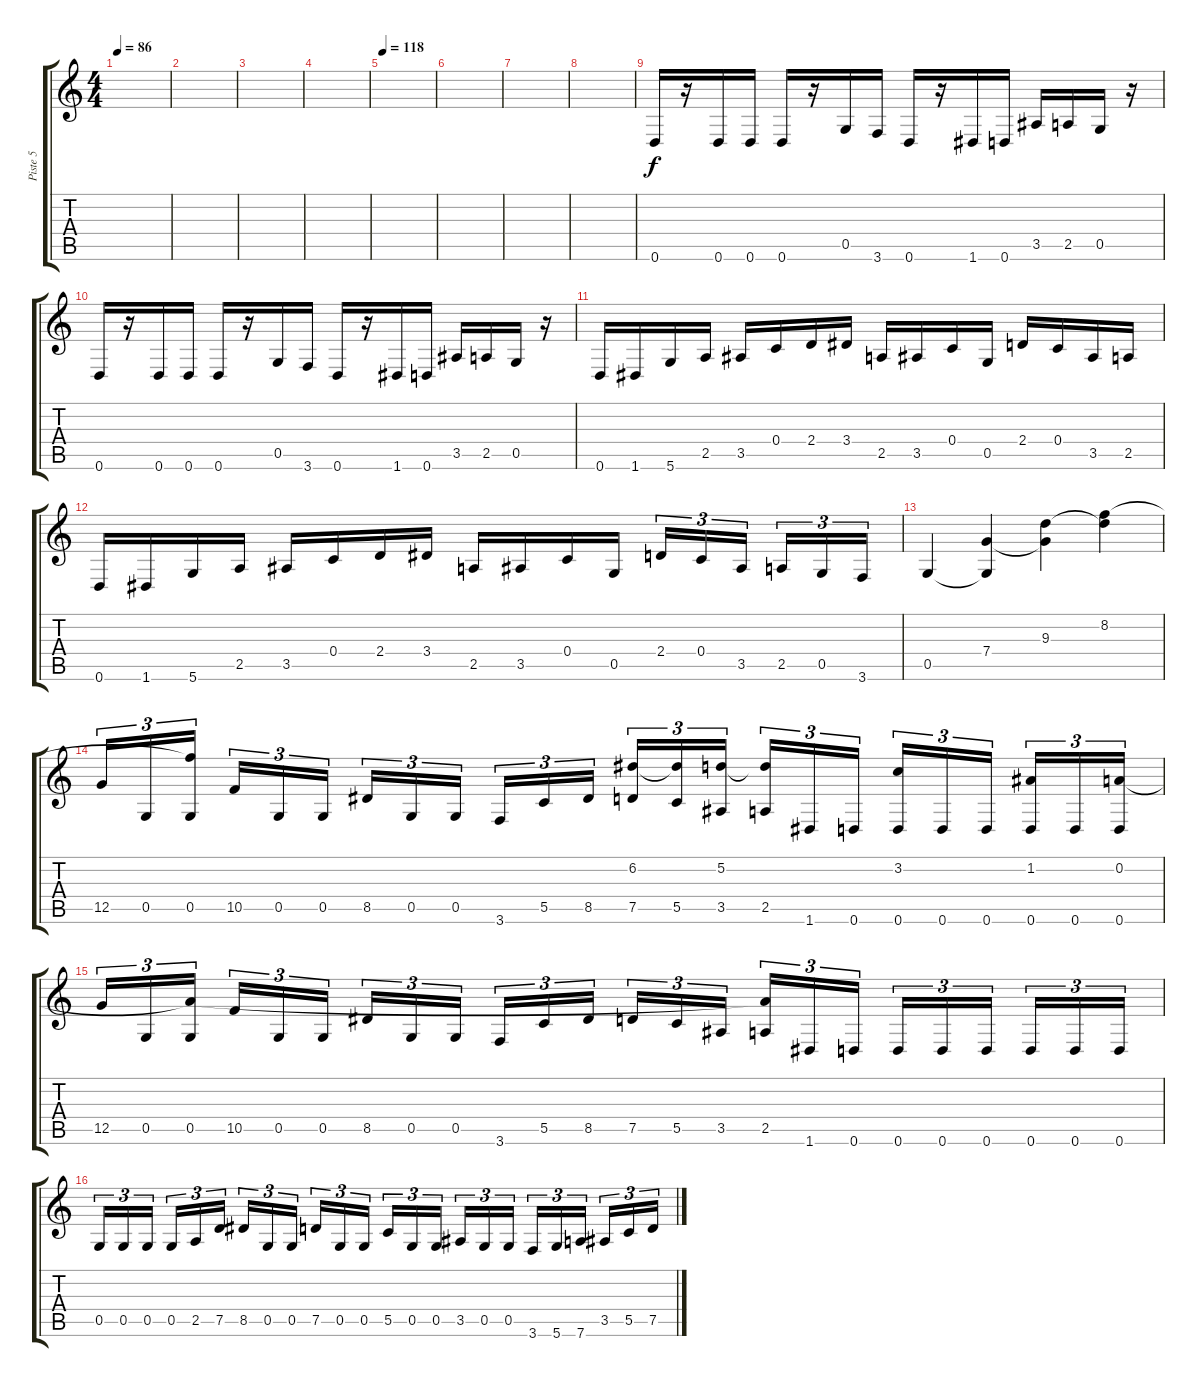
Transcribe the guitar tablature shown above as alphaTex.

\track ("Piste 5" "Piste 5") {instrument distortionguitar}
\staff {score tabs}
\tuning (D4 A3 F3 C3 G2 D2) {hide}
\ts (4 4)
\tempo 86
\clef g2
\ks c
|
|
|
|
\tempo 118
|
|
|
|
0.6.16 r.16 0.6.16 0.6.16 0.6.16 r.16 0.5.16 3.6.16 0.6.16 r.16 1.6.16 0.6.16 3.5.16 2.5.16 0.5.16 r.16 |
0.6.16 r.16 0.6.16 0.6.16 0.6.16 r.16 0.5.16 3.6.16 0.6.16 r.16 1.6.16 0.6.16 3.5.16 2.5.16 0.5.16 r.16 |
0.6.16 1.6.16 5.6.16 2.5.16 3.5.16 0.4.16 2.4.16 3.4.16 2.5.16 3.5.16 0.4.16 0.5.16 2.4.16 0.4.16 3.5.16 2.5.16 |
0.6.16 1.6.16 5.6.16 2.5.16 3.5.16 0.4.16 2.4.16 3.4.16 2.5.16 3.5.16 0.4.16 0.5.16 2.4.16{tu (3 2)} 0.4.16{tu (3 2)} 3.5.16{tu (3 2)} 2.5.16{tu (3 2)} 0.5.16{tu (3 2)} 3.6.16{tu (3 2)} |
0.5.4 (7.4 0.5{t}).4 (9.3 7.4{t}).4 (8.2 9.3{t}).4 |
12.5.16{tu (3 2)} 0.5.16{tu (3 2)} (8.2{t} 0.5).16{tu (3 2)} 10.5.16{tu (3 2)} 0.5.16{tu (3 2)} 0.5.16{tu (3 2)} 8.5.16{tu (3 2)} 0.5.16{tu (3 2)} 0.5.16{tu (3 2)} 3.6.16{tu (3 2)} 5.5.16{tu (3 2)} 8.5.16{tu (3 2)} (6.2 7.5).16{tu (3 2)} (6.2{t} 5.5).16{tu (3 2)} (5.2 3.5).16{tu (3 2)} (5.2{t} 2.5).16{tu (3 2)} 1.6.16{tu (3 2)} 0.6.16{tu (3 2)} (3.2 0.6).16{tu (3 2)} 0.6.16{tu (3 2)} 0.6.16{tu (3 2)} (1.2 0.6).16{tu (3 2)} 0.6.16{tu (3 2)} (0.2 0.6).16{tu (3 2)} |
12.5.16{tu (3 2)} 0.5.16{tu (3 2)} (0.2{t} 0.5).16{tu (3 2)} 10.5.16{tu (3 2)} 0.5.16{tu (3 2)} 0.5.16{tu (3 2)} 8.5.16{tu (3 2)} 0.5.16{tu (3 2)} 0.5.16{tu (3 2)} 3.6.16{tu (3 2)} 5.5.16{tu (3 2)} 8.5.16{tu (3 2)} 7.5.16{tu (3 2)} 5.5.16{tu (3 2)} 3.5.16{tu (3 2)} (0.2{t} 2.5).16{tu (3 2)} 1.6.16{tu (3 2)} 0.6.16{tu (3 2)} 0.6.16{tu (3 2)} 0.6.16{tu (3 2)} 0.6.16{tu (3 2)} 0.6.16{tu (3 2)} 0.6.16{tu (3 2)} 0.6.16{tu (3 2)} |
0.5.16{tu (3 2)} 0.5.16{tu (3 2)} 0.5.16{tu (3 2)} 0.5.16{tu (3 2)} 2.5.16{tu (3 2)} 7.5.16{tu (3 2)} 8.5.16{tu (3 2)} 0.5.16{tu (3 2)} 0.5.16{tu (3 2)} 7.5.16{tu (3 2)} 0.5.16{tu (3 2)} 0.5.16{tu (3 2)} 5.5.16{tu (3 2)} 0.5.16{tu (3 2)} 0.5.16{tu (3 2)} 3.5.16{tu (3 2)} 0.5.16{tu (3 2)} 0.5.16{tu (3 2)} 3.6.16{tu (3 2)} 5.6.16{tu (3 2)} 7.6.16{tu (3 2)} 3.5.16{tu (3 2)} 5.5.16{tu (3 2)} 7.5.16{tu (3 2)}
